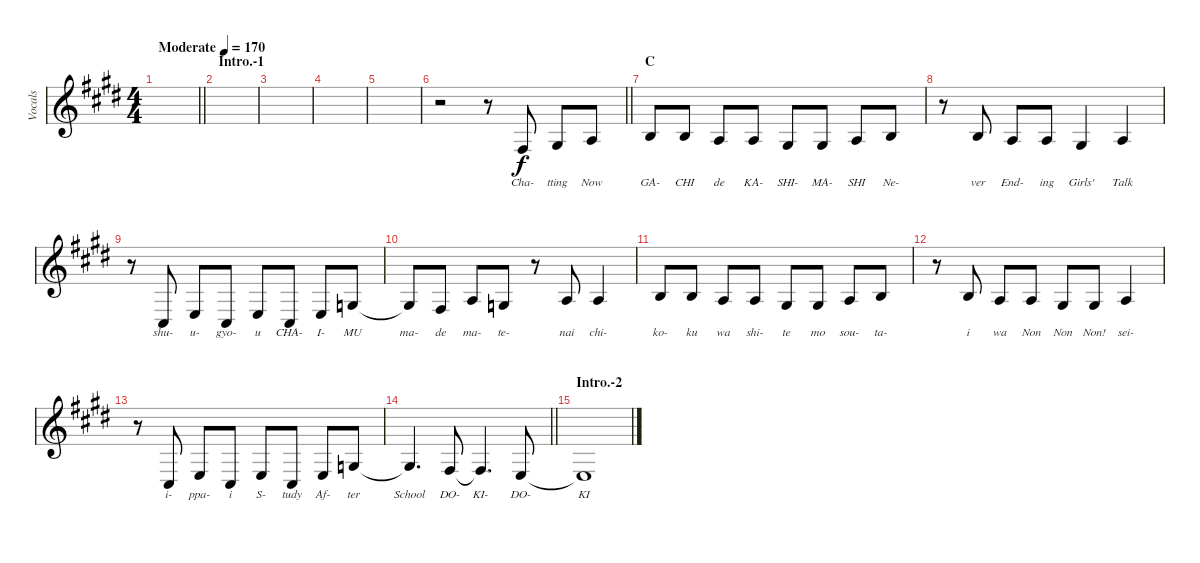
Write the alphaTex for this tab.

\track ("Vocals" "Vocals") {mute instrument violin}
\staff {score}
\tuning (E4 B3 G3 D3 A2 E2) {hide}
\ts (4 4)
\tempo (170 "Moderate")
\clef g2
\barLineRight lightlight
\ks e
|
\section ("" "Intro.-1")
|
|
|
|
\barLineRight lightlight
r.2 r.8 4.4.8{lyrics (0 "Cha-") lyrics (1 "") lyrics (2 "") lyrics (3 "") lyrics (4 "")} 1.3.8{lyrics (0 "tting") lyrics (1 "") lyrics (2 "") lyrics (3 "") lyrics (4 "")} 2.3.8{lyrics (0 "Now") lyrics (1 "") lyrics (2 "") lyrics (3 "") lyrics (4 "")} |
\section ("" "C")
0.2.8{lyrics (0 "GA-") lyrics (1 "") lyrics (2 "") lyrics (3 "") lyrics (4 "")} 0.2.8{lyrics (0 "CHI") lyrics (1 "") lyrics (2 "") lyrics (3 "") lyrics (4 "")} 2.3.8{lyrics (0 "de") lyrics (1 "") lyrics (2 "") lyrics (3 "") lyrics (4 "")} 2.3.8{lyrics (0 "KA-") lyrics (1 "") lyrics (2 "") lyrics (3 "") lyrics (4 "")} 1.3.8{lyrics (0 "SHI-") lyrics (1 "") lyrics (2 "") lyrics (3 "") lyrics (4 "")} 1.3.8{lyrics (0 "MA-") lyrics (1 "") lyrics (2 "") lyrics (3 "") lyrics (4 "")} 2.3.8{lyrics (0 "SHI") lyrics (1 "") lyrics (2 "") lyrics (3 "") lyrics (4 "")} 0.2.8{lyrics (0 "Ne-") lyrics (1 "") lyrics (2 "") lyrics (3 "") lyrics (4 "")} |
r.8 0.2.8{lyrics (0 "ver") lyrics (1 "") lyrics (2 "") lyrics (3 "") lyrics (4 "")} 2.3.8{lyrics (0 "End-") lyrics (1 "") lyrics (2 "") lyrics (3 "") lyrics (4 "")} 2.3.8{lyrics (0 "ing") lyrics (1 "") lyrics (2 "") lyrics (3 "") lyrics (4 "")} 1.3.4{lyrics (0 "Girls'") lyrics (1 "") lyrics (2 "") lyrics (3 "") lyrics (4 "")} 2.3.4{lyrics (0 "Talk") lyrics (1 "") lyrics (2 "") lyrics (3 "") lyrics (4 "")} |
r.8 4.5.8{lyrics (0 "shu-") lyrics (1 "") lyrics (2 "") lyrics (3 "") lyrics (4 "")} 2.4.8{lyrics (0 "u-") lyrics (1 "") lyrics (2 "") lyrics (3 "") lyrics (4 "")} 4.5.8{lyrics (0 "gyo-") lyrics (1 "") lyrics (2 "") lyrics (3 "") lyrics (4 "")} 2.4.8{lyrics (0 "u") lyrics (1 "") lyrics (2 "") lyrics (3 "") lyrics (4 "")} 4.5.8{lyrics (0 "CHA-") lyrics (1 "") lyrics (2 "") lyrics (3 "") lyrics (4 "")} 2.4.8{lyrics (0 "I-") lyrics (1 "") lyrics (2 "") lyrics (3 "") lyrics (4 "")} 0.3.8{lyrics (0 "MU") lyrics (1 "") lyrics (2 "") lyrics (3 "") lyrics (4 "")} |
0.3{t}.8{lyrics (0 "ma-") lyrics (1 "") lyrics (2 "") lyrics (3 "") lyrics (4 "")} 4.4.8{lyrics (0 "de") lyrics (1 "") lyrics (2 "") lyrics (3 "") lyrics (4 "")} 2.3.8{lyrics (0 "ma-") lyrics (1 "") lyrics (2 "") lyrics (3 "") lyrics (4 "")} 0.3.8{lyrics (0 "te-") lyrics (1 "") lyrics (2 "") lyrics (3 "") lyrics (4 "")} r.8 2.3.8{lyrics (0 "nai") lyrics (1 "") lyrics (2 "") lyrics (3 "") lyrics (4 "")} 2.3.4{lyrics (0 "chi-") lyrics (1 "") lyrics (2 "") lyrics (3 "") lyrics (4 "")} |
0.2.8{lyrics (0 "ko-") lyrics (1 "") lyrics (2 "") lyrics (3 "") lyrics (4 "")} 0.2.8{lyrics (0 "ku") lyrics (1 "") lyrics (2 "") lyrics (3 "") lyrics (4 "")} 2.3.8{lyrics (0 "wa") lyrics (1 "") lyrics (2 "") lyrics (3 "") lyrics (4 "")} 2.3.8{lyrics (0 "shi-") lyrics (1 "") lyrics (2 "") lyrics (3 "") lyrics (4 "")} 1.3.8{lyrics (0 "te") lyrics (1 "") lyrics (2 "") lyrics (3 "") lyrics (4 "")} 1.3.8{lyrics (0 "mo") lyrics (1 "") lyrics (2 "") lyrics (3 "") lyrics (4 "")} 2.3.8{lyrics (0 "sou-") lyrics (1 "") lyrics (2 "") lyrics (3 "") lyrics (4 "")} 0.2.8{lyrics (0 "ta-") lyrics (1 "") lyrics (2 "") lyrics (3 "") lyrics (4 "")} |
r.8 0.2.8{lyrics (0 "i") lyrics (1 "") lyrics (2 "") lyrics (3 "") lyrics (4 "")} 2.3.8{lyrics (0 "wa") lyrics (1 "") lyrics (2 "") lyrics (3 "") lyrics (4 "")} 2.3.8{lyrics (0 "Non") lyrics (1 "") lyrics (2 "") lyrics (3 "") lyrics (4 "")} 1.3.8{lyrics (0 "Non") lyrics (1 "") lyrics (2 "") lyrics (3 "") lyrics (4 "")} 1.3.8{lyrics (0 "Non!") lyrics (1 "") lyrics (2 "") lyrics (3 "") lyrics (4 "")} 2.3.4{lyrics (0 "sei-") lyrics (1 "") lyrics (2 "") lyrics (3 "") lyrics (4 "")} |
r.8 4.5.8{lyrics (0 "i-") lyrics (1 "") lyrics (2 "") lyrics (3 "") lyrics (4 "")} 2.4.8{lyrics (0 "ppa-") lyrics (1 "") lyrics (2 "") lyrics (3 "") lyrics (4 "")} 4.5.8{lyrics (0 "i") lyrics (1 "") lyrics (2 "") lyrics (3 "") lyrics (4 "")} 2.4.8{lyrics (0 "S-") lyrics (1 "") lyrics (2 "") lyrics (3 "") lyrics (4 "")} 4.5.8{lyrics (0 "tudy") lyrics (1 "") lyrics (2 "") lyrics (3 "") lyrics (4 "")} 2.4.8{lyrics (0 "Af-") lyrics (1 "") lyrics (2 "") lyrics (3 "") lyrics (4 "")} 0.3.8{lyrics (0 "ter") lyrics (1 "") lyrics (2 "") lyrics (3 "") lyrics (4 "")} |
\barLineRight lightlight
0.3{t}.4{d lyrics (0 "School") lyrics (1 "") lyrics (2 "") lyrics (3 "") lyrics (4 "")} 4.4.8{lyrics (0 "DO-") lyrics (1 "") lyrics (2 "") lyrics (3 "") lyrics (4 "")} 4.4{t}.4{d lyrics (0 "KI-") lyrics (1 "") lyrics (2 "") lyrics (3 "") lyrics (4 "")} 2.4.8{lyrics (0 "DO-") lyrics (1 "") lyrics (2 "") lyrics (3 "") lyrics (4 "")} |
\section ("" "Intro.-2")
2.4{t}.1{lyrics (0 "KI") lyrics (1 "") lyrics (2 "") lyrics (3 "") lyrics (4 "")}
